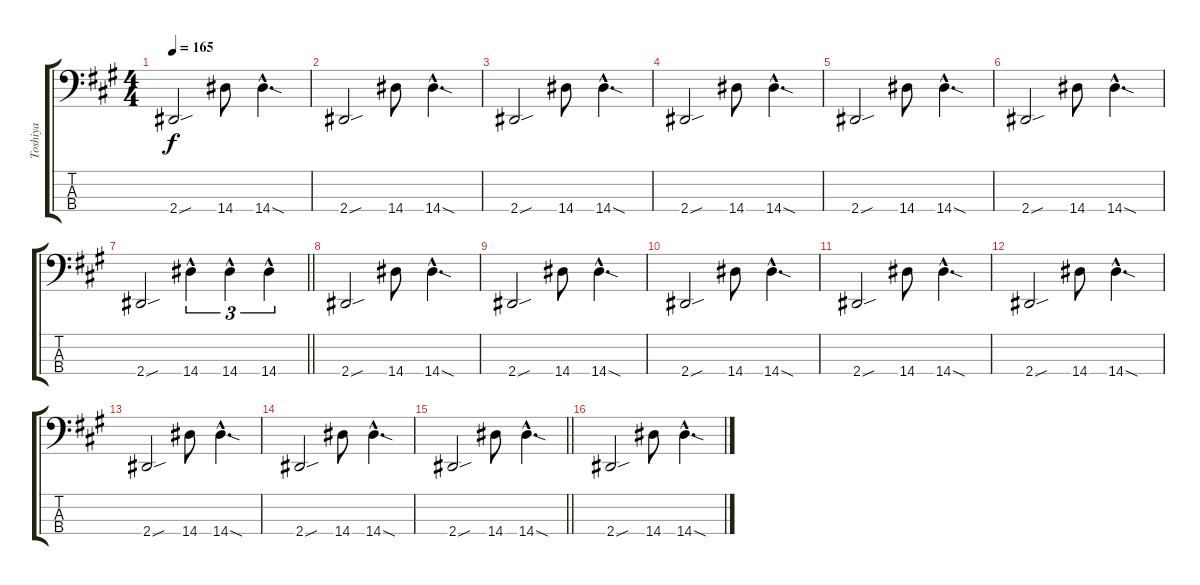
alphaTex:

\track ("Toshiya" "Toshiya") {instrument electricbasspick}
\staff {score tabs}
\tuning (E2 B1 Gb1 Db1) {hide}
\ts (4 4)
\tempo 165
\clef f4
\ks a
2.4{sou}.2{dy f} 14.4.8 14.4{sod hac}.4{d} |
2.4{sou}.2 14.4.8 14.4{sod hac}.4{d} |
2.4{sou}.2 14.4.8 14.4{sod hac}.4{d} |
2.4{sou}.2 14.4.8 14.4{sod hac}.4{d} |
2.4{sou}.2 14.4.8 14.4{sod hac}.4{d} |
2.4{sou}.2 14.4.8 14.4{sod hac}.4{d} |
\barLineRight lightlight
2.4{sou}.2 14.4{hac}.4{tu (3 2)} 14.4{hac}.4{tu (3 2)} 14.4{hac}.4{tu (3 2)} |
2.4{sou}.2 14.4.8 14.4{sod hac}.4{d} |
2.4{sou}.2 14.4.8 14.4{sod hac}.4{d} |
2.4{sou}.2 14.4.8 14.4{sod hac}.4{d} |
2.4{sou}.2 14.4.8 14.4{sod hac}.4{d} |
2.4{sou}.2 14.4.8 14.4{sod hac}.4{d} |
2.4{sou}.2 14.4.8 14.4{sod hac}.4{d} |
2.4{sou}.2 14.4.8 14.4{sod hac}.4{d} |
\barLineRight lightlight
2.4{sou}.2 14.4.8 14.4{sod hac}.4{d} |
2.4{sou}.2 14.4.8 14.4{sod hac}.4{d}
